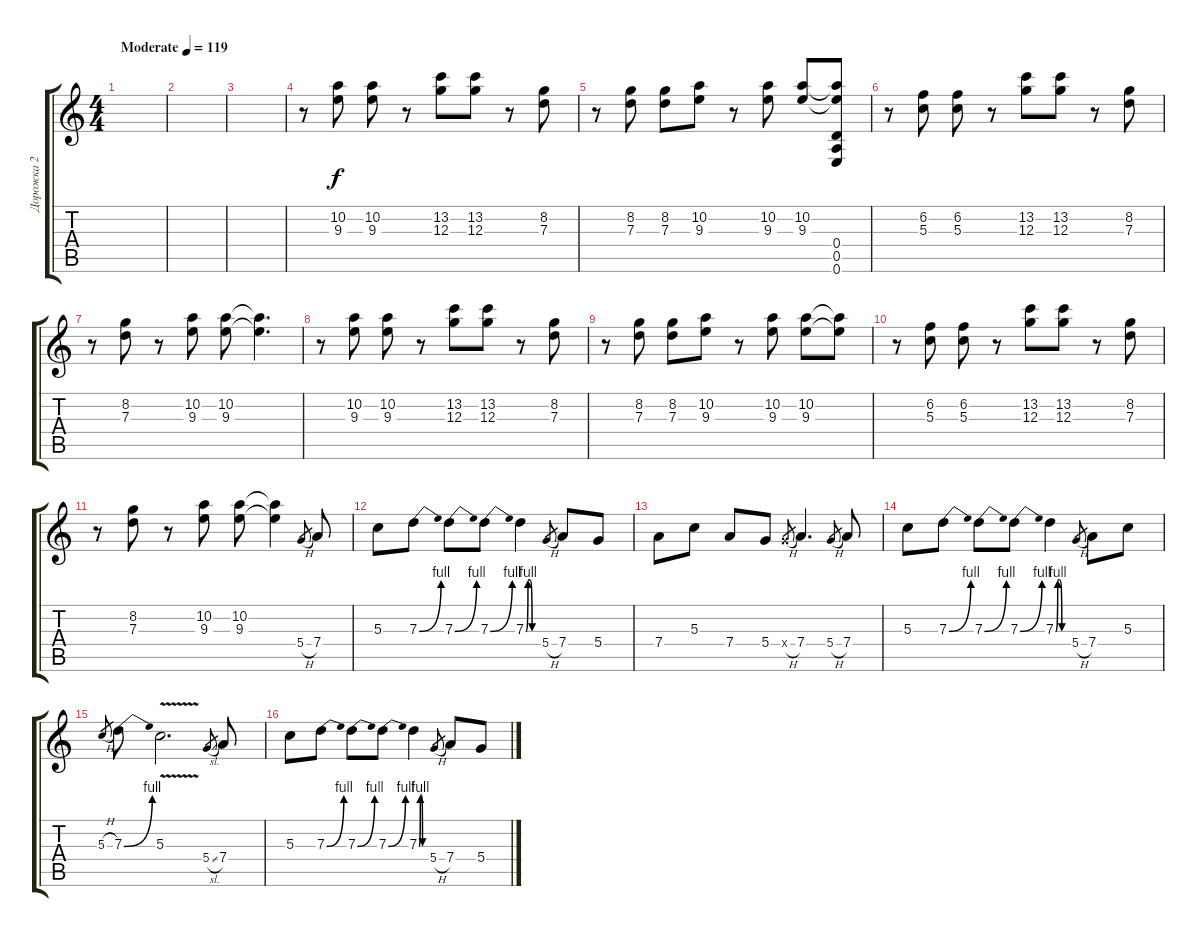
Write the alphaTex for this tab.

\track ("Дорожка 2" "Дорожка 2") {instrument distortionguitar}
\staff {score tabs}
\tuning (E4 B3 G3 D3 A2 E2) {hide}
\ts (4 4)
\tempo (119 "Moderate")
\clef g2
\ks c
|
|
|
r.8 (10.2 9.3).8 (10.2 9.3).8 r.8 (13.2 12.3).8 (13.2 12.3).8 r.8 (8.2 7.3).8 |
r.8 (8.2 7.3).8 (8.2 7.3).8 (10.2 9.3).8 r.8 (10.2 9.3).8 (10.2 9.3).8 (10.2{t} 9.3{t} 0.4 0.5 0.6).8 |
r.8 (6.2 5.3).8 (6.2 5.3).8 r.8 (13.2 12.3).8 (13.2 12.3).8 r.8 (8.2 7.3).8 |
r.8 (8.2 7.3).8 r.8 (10.2 9.3).8 (10.2 9.3).8 (10.2{t} 9.3{t}).4{d} |
r.8 (10.2 9.3).8 (10.2 9.3).8 r.8 (13.2 12.3).8 (13.2 12.3).8 r.8 (8.2 7.3).8 |
r.8 (8.2 7.3).8 (8.2 7.3).8 (10.2 9.3).8 r.8 (10.2 9.3).8 (10.2 9.3).8 (10.2{t} 9.3{t}).8 |
r.8 (6.2 5.3).8 (6.2 5.3).8 r.8 (13.2 12.3).8 (13.2 12.3).8 r.8 (8.2 7.3).8 |
r.8 (8.2 7.3).8 r.8 (10.2 9.3).8 (10.2 9.3).8 (10.2{t} 9.3{t}).4 5.4{h}.8{gr} 7.4.8 |
5.3.8 7.3{be (bend 0 0 60 4)}.8 7.3{be (bend 0 0 60 4)}.8 7.3{be (bend 0 0 60 4)}.8 7.3{be (custom 0 0 10 4 20 4 30 0 60 0)}.4 5.4{h}.8{gr} 7.4.8 5.4.8 |
7.4.8 5.3.8 7.4.8 5.4.8 5.4{h x}.8{gr} 7.4.4{d} 5.4{h}.8{gr} 7.4.8 |
5.3.8 7.3{be (bend 0 0 60 4)}.8 7.3{be (bend 0 0 60 4)}.8 7.3{be (bend 0 0 60 4)}.8 7.3{be (custom 0 0 10 4 20 4 30 0 60 0)}.4 5.4{h}.8{gr} 7.4.8 5.3.8 |
5.3{h}.8{gr} 7.3{be (bend 0 0 60 4)}.8 5.3{v}.2{d} 5.4{sl}.8{gr} 7.4.8 |
5.3.8 7.3{be (bend 0 0 60 4)}.8 7.3{be (bend 0 0 60 4)}.8 7.3{be (bend 0 0 60 4)}.8 7.3{be (custom 0 0 10 4 20 4 30 0 60 0)}.4 5.4{h}.8{gr} 7.4.8 5.4.8
